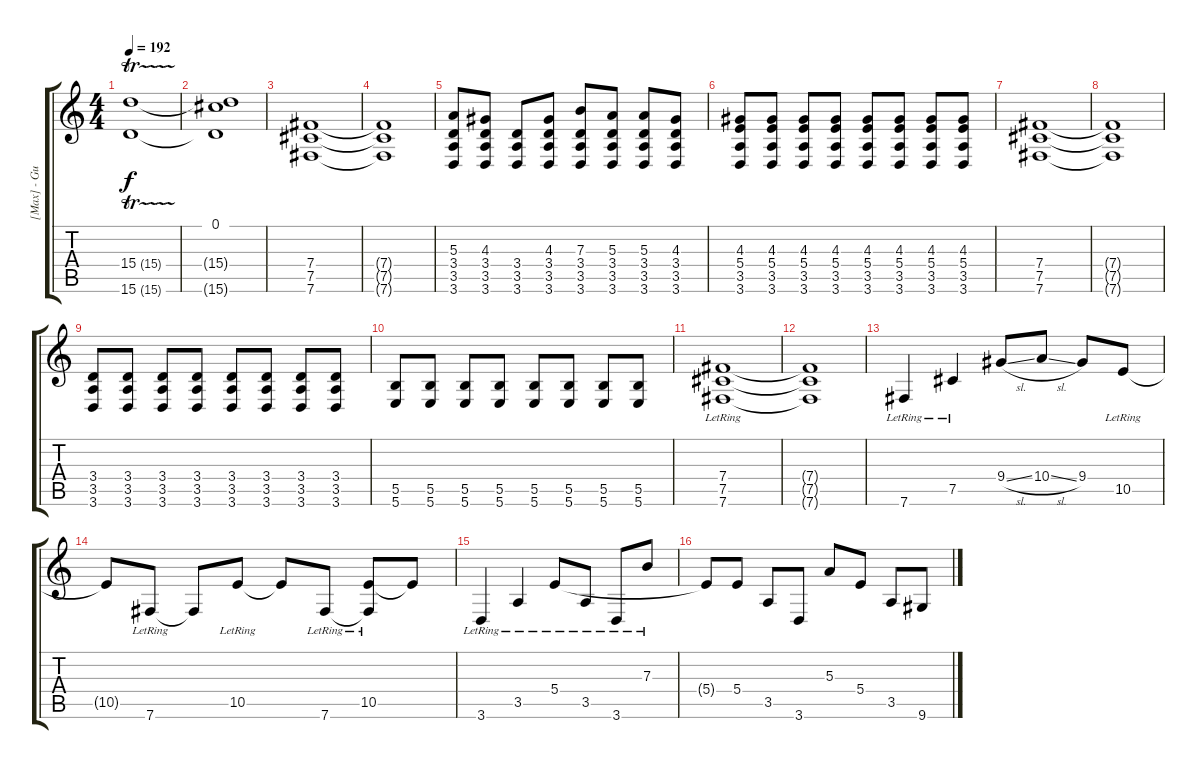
\track ("[Max] - Guitar 1" "[Max] - Gu") {instrument acousticguitarsteel}
\staff {score tabs}
\tuning (Db4 Ab3 E3 B2 Gb2 B1) {hide}
\ts (4 4)
\tempo 192
\clef g2
\ks c
(15.4{tr (15 16)} 15.6{tr (15 16)}).1{dy f} |
(0.1 15.4{t} 15.6{t}).1 |
(7.4 7.5 7.6).1 |
(7.4{t} 7.5{t} 7.6{t}).1 |
(5.3 3.4 3.5 3.6).8 (4.3 3.4 3.5 3.6).8 (3.4 3.5 3.6).8 (4.3 3.4 3.5 3.6).8 (7.3 3.4 3.5 3.6).8 (5.3 3.4 3.5 3.6).8 (5.3 3.4 3.5 3.6).8 (4.3 3.4 3.5 3.6).8 |
(4.3 5.4 3.5 3.6).8 (4.3 5.4 3.5 3.6).8 (4.3 5.4 3.5 3.6).8 (4.3 5.4 3.5 3.6).8 (4.3 5.4 3.5 3.6).8 (4.3 5.4 3.5 3.6).8 (4.3 5.4 3.5 3.6).8 (4.3 5.4 3.5 3.6).8 |
(7.4 7.5 7.6).1 |
(7.4{t} 7.5{t} 7.6{t}).1 |
(3.4 3.5 3.6).8 (3.4 3.5 3.6).8 (3.4 3.5 3.6).8 (3.4 3.5 3.6).8 (3.4 3.5 3.6).8 (3.4 3.5 3.6).8 (3.4 3.5 3.6).8 (3.4 3.5 3.6).8 |
(5.5 5.6).8 (5.5 5.6).8 (5.5 5.6).8 (5.5 5.6).8 (5.5 5.6).8 (5.5 5.6).8 (5.5 5.6).8 (5.5 5.6).8 |
(7.4{lr} 7.5{lr} 7.6{lr}).1 |
(7.4{t} 7.5{t} 7.6{t}).1 |
7.6{lr}.4{instrument acousticguitarsteel} 7.5{lr}.4 9.4{sl}.8 10.4{sl}.8 9.4.8 10.5{lr}.8 |
10.5{t}.8 7.6{lr}.8 7.6{t}.8 10.5{lr}.8 10.5{t}.8 7.6{lr}.8 (10.5{lr} 7.6{t}).8 10.5{t}.8 |
3.6{lr}.4 3.5{lr}.4 5.4{lr}.8 3.5{lr}.8 3.6{lr}.8 7.3{lr}.8 |
5.4{t}.8 5.4.8 3.5.8 3.6.8 5.3.8 5.4.8 3.5.8 9.6.8
